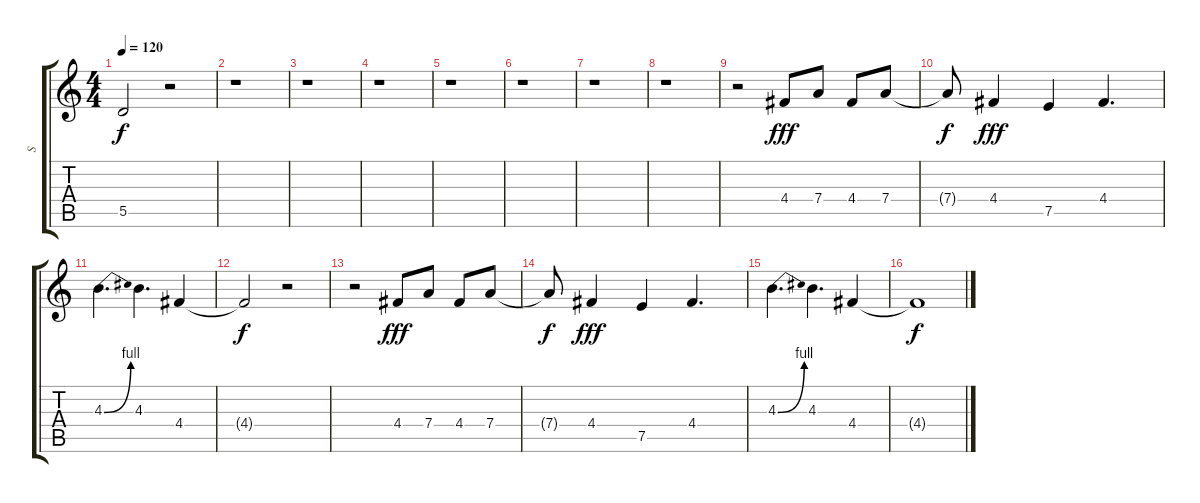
\track ("S" "S") {instrument acousticguitarsteel}
\staff {score tabs}
\tuning (E4 B3 G3 D3 A2 E2) {hide}
\ts (4 4)
\tempo 120
\clef g2
\ks c
5.5{t}.2{dy f} r.2 |
r.1 |
r.1 |
r.1 |
r.1 |
r.1 |
r.1 |
r.1 |
r.2 4.4.8{dy fff} 7.4.8 4.4.8 7.4.8 |
7.4{t}.8{dy f} 4.4.4{dy fff} 7.5.4 4.4.4{d} |
4.3{be (bend 0 0 60 4)}.4{d} 4.3.4{d} 4.4.4 |
4.4{t}.2{dy f} r.2 |
r.2 4.4.8{dy fff} 7.4.8 4.4.8 7.4.8 |
7.4{t}.8{dy f} 4.4.4{dy fff} 7.5.4 4.4.4{d} |
4.3{be (bend 0 0 60 4)}.4{d} 4.3.4{d} 4.4.4 |
4.4{t}.1{dy f}
